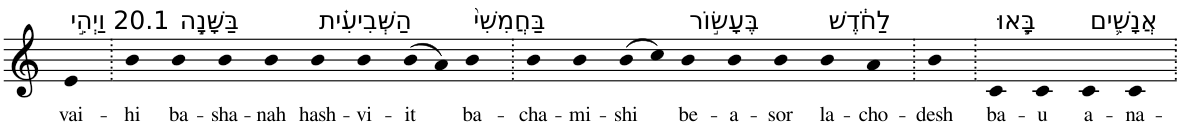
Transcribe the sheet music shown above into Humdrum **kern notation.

**kern	**text
*part1	*part1
*staff1	*staff1
*I"Piano	*
*I'Pno	*
*clefG2	*
*k[]	*
=1	=1
!LO:TX:a:t=20.1 וַיְהִ֣י	!
!	!LO:LY:b
4e	vai-
=2.	=2.
!	!LO:LY:b
4b	-hi
!LO:TX:a:t=בַּשָּׁנָ֣ה	!
!	!LO:LY:b
4b	ba-
!	!LO:LY:b
4b	-sha-
!	!LO:LY:b
4b	-nah
!LO:TX:a:t=הַשְּׁבִיעִ֗ית	!
!	!LO:LY:b
4b	hash-
!	!LO:LY:b
4b	-vi-
!	!LO:LY:b
(>8b	-it
8a)	.
!LO:TX:a:t=בַּחֲמִשִׁי֙	!
!	!LO:LY:b
4b	ba-
=3.	=3.
!	!LO:LY:b
4b	-cha-
!	!LO:LY:b
4b	-mi-
!	!LO:LY:b
(>8b	-shi
8cc)	.
!LO:TX:a:t=בֶּעָשׂ֣וֹר	!
!	!LO:LY:b
4b	be-
!	!LO:LY:b
4b	-a-
!	!LO:LY:b
4b	-sor
!LO:TX:a:t=לַחֹ֔דֶשׁ	!
!	!LO:LY:b
4b	la-
!	!LO:LY:b
4a	-cho-
=4.	=4.
!	!LO:LY:b
4b	-desh
=5.	=5.
!LO:TX:a:t=בָּ֧אוּ	!
!	!LO:LY:b
4c	ba-
!	!LO:LY:b
4c	-u
!LO:TX:a:t=אֲנָשִׁ֛ים	!
!	!LO:LY:b
4c	a-
!	!LO:LY:b
4c	-na-
=.	=.
*-	*-
